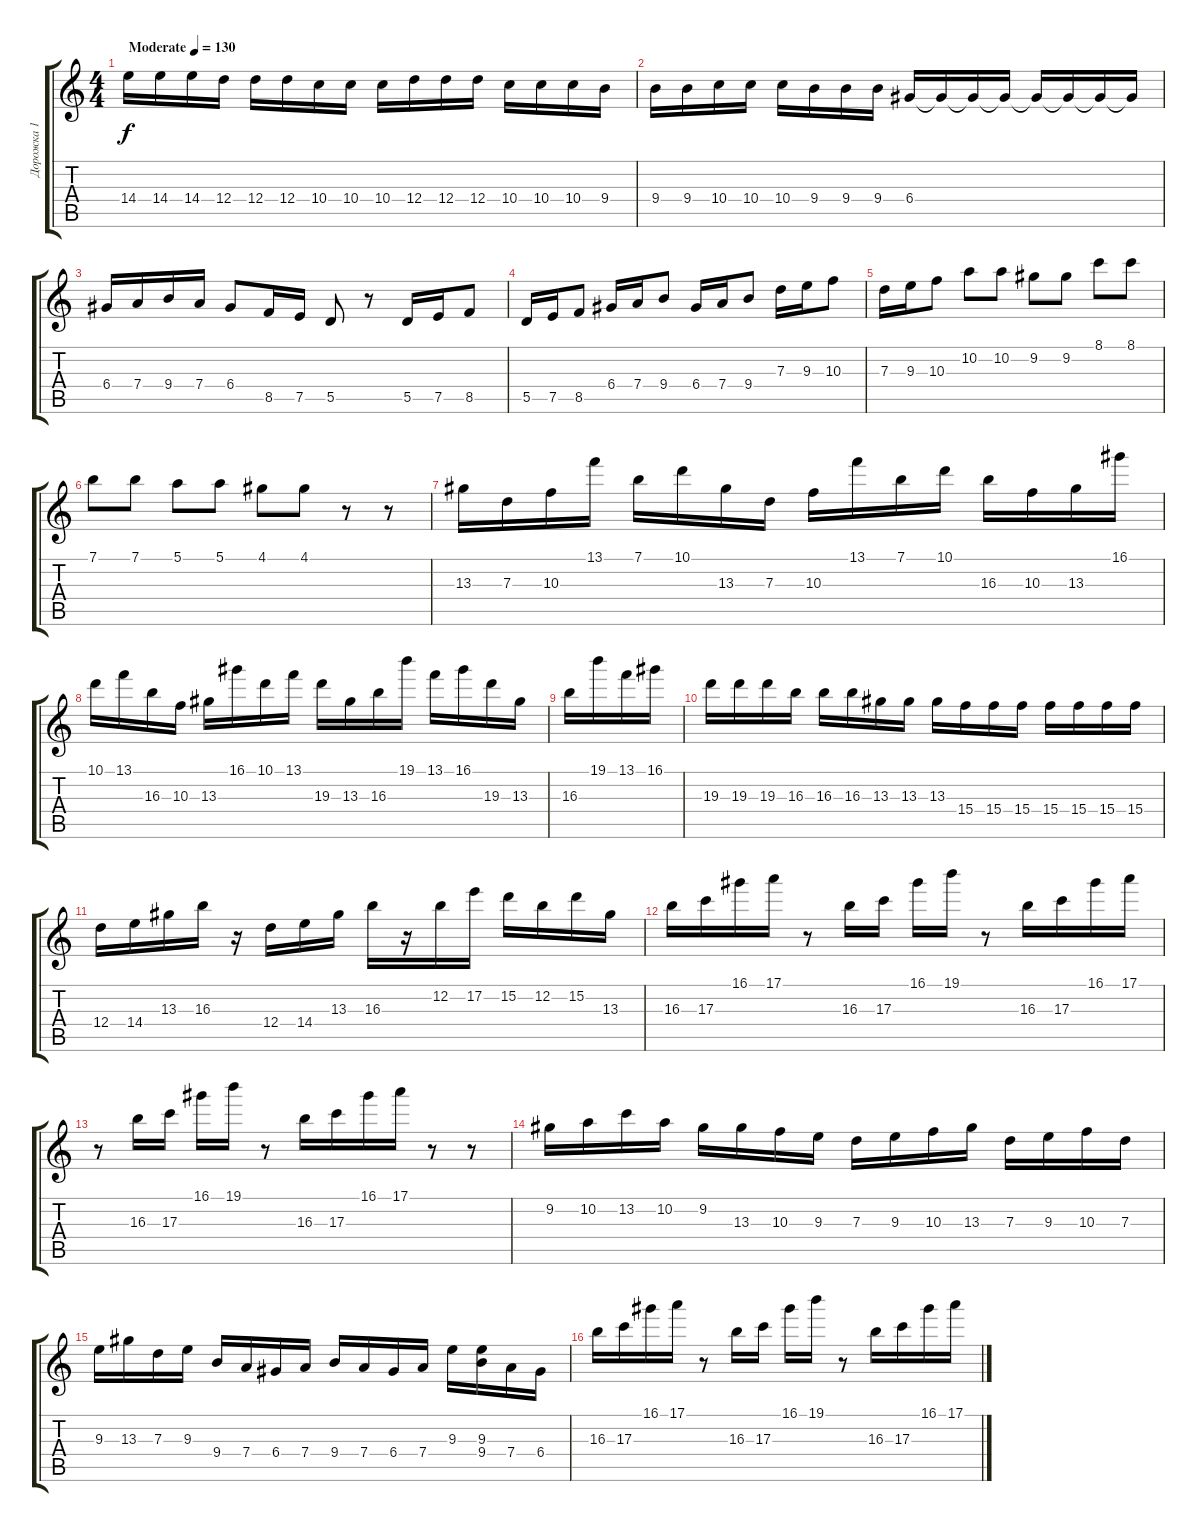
\track ("Дорожка 1" "Дорожка 1") {instrument distortionguitar}
\staff {score tabs}
\tuning (E4 B3 G3 D3 A2 E2) {hide}
\ts (4 4)
\tempo (130 "Moderate")
\clef g2
\ks c
14.4.16{dy f instrument distortionguitar} 14.4.16 14.4.16 12.4.16 12.4.16 12.4.16 10.4.16 10.4.16 10.4.16 12.4.16 12.4.16 12.4.16 10.4.16 10.4.16 10.4.16 9.4.16 |
9.4.16 9.4.16 10.4.16 10.4.16 10.4.16 9.4.16 9.4.16 9.4.16 6.4.16 6.4{t}.16 6.4{t}.16 6.4{t}.16 6.4{t}.16 6.4{t}.16 6.4{t}.16 6.4{t}.16 |
6.4.16 7.4.16 9.4.16 7.4.16 6.4.8 8.5.16 7.5.16 5.5.8 r.8 5.5.16 7.5.16 8.5.8 |
5.5.16 7.5.16 8.5.8 6.4.16 7.4.16 9.4.8 6.4.16 7.4.16 9.4.8 7.3.16 9.3.16 10.3.8 |
7.3.16 9.3.16 10.3.8 10.2.8 10.2.8 9.2.8 9.2.8 8.1.8 8.1.8 |
7.1.8 7.1.8 5.1.8 5.1.8 4.1.8 4.1.8 r.8 r.8 |
13.3.16 7.3.16 10.3.16 13.1.16 7.1.16 10.1.16 13.3.16 7.3.16 10.3.16 13.1.16 7.1.16 10.1.16 16.3.16 10.3.16 13.3.16 16.1.16 |
10.1.16 13.1.16 16.3.16 10.3.16 13.3.16 16.1.16 10.1.16 13.1.16 19.3.16 13.3.16 16.3.16 19.1.16 13.1.16 16.1.16 19.3.16 13.3.16 |
16.3.16 19.1.16 13.1.16 16.1.16 |
19.3.16 19.3.16 19.3.16 16.3.16 16.3.16 16.3.16 13.3.16 13.3.16 13.3.16 15.4.16 15.4.16 15.4.16 15.4.16 15.4.16 15.4.16 15.4.16 |
12.4.16 14.4.16 13.3.16 16.3.16 r.16 12.4.16 14.4.16 13.3.16 16.3.16 r.16 12.2.16 17.2.16 15.2.16 12.2.16 15.2.16 13.3.16 |
16.3.16 17.3.16 16.1.16 17.1.16 r.8 16.3.16 17.3.16 16.1.16 19.1.16 r.8 16.3.16 17.3.16 16.1.16 17.1.16 |
r.8 16.3.16 17.3.16 16.1.16 19.1.16 r.8 16.3.16 17.3.16 16.1.16 17.1.16 r.8 r.8 |
9.2.16 10.2.16 13.2.16 10.2.16 9.2.16 13.3.16 10.3.16 9.3.16 7.3.16 9.3.16 10.3.16 13.3.16 7.3.16 9.3.16 10.3.16 7.3.16 |
9.3.16 13.3.16 7.3.16 9.3.16 9.4.16 7.4.16 6.4.16 7.4.16 9.4.16 7.4.16 6.4.16 7.4.16 9.3.16 (9.3 9.4).16 7.4.16 6.4.16 |
16.3.16 17.3.16 16.1.16 17.1.16 r.8 16.3.16 17.3.16 16.1.16 19.1.16 r.8 16.3.16 17.3.16 16.1.16 17.1.16
